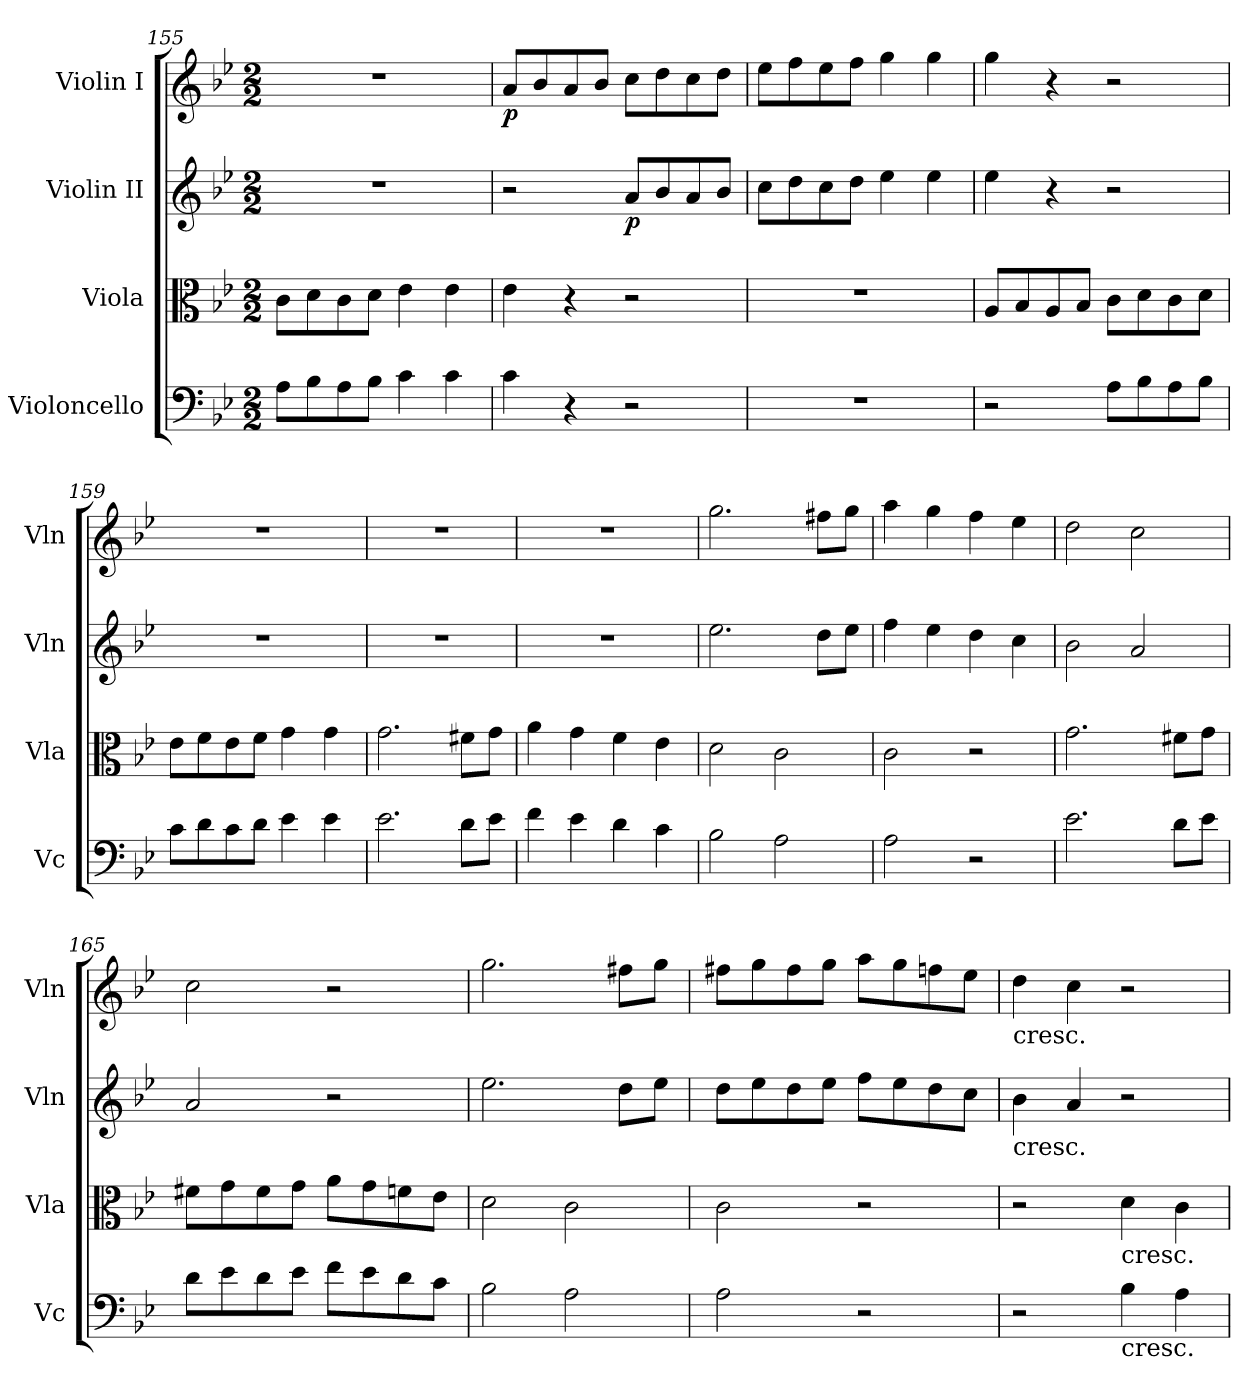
**kern	**kern	**kern	**dynam	**kern	**dynam
*part4	*part3	*part2	*part2	*part1	*part1
*staff4	*staff3	*staff2	*staff2	*staff1	*staff1
*I"Violoncello	*I"Viola	*I"Violin II	*	*I"Violin I	*
*I'Vc	*I'Vla	*I'Vln	*	*I'Vln	*
!!LO:PB:g=z
*clefF4	*clefC3	*clefG2	*	*clefG2	*
*k[b-e-]	*k[b-e-]	*k[b-e-]	*	*k[b-e-]	*
*B-:	*B-:	*B-:	*	*B-:	*
*M2/2	*M2/2	*M2/2	*	*M2/2	*
=155	=155	=155	=155	=155	=155
8A\L	8c\L	1r	.	1r	.
8B-\	8d\	.	.	.	.
8A\	8c\	.	.	.	.
8B-\J	8d\J	.	.	.	.
4c\	4e-\	.	.	.	.
4c\	4e-\	.	.	.	.
=156	=156	=156	=156	=156	=156
!	!	!	!	!	!LO:DY:b
4c\	4e-\	2r	.	8a/L	p
.	.	.	.	8b-/	.
4r	4r	.	.	8a/	.
.	.	.	.	8b-/J	.
!	!	!	!LO:DY:b	!	!
2r	2r	8a/L	p	8cc\L	.
.	.	8b-/	.	8dd\	.
.	.	8a/	.	8cc\	.
.	.	8b-/J	.	8dd\J	.
=157	=157	=157	=157	=157	=157
1r	1r	8cc\L	.	8ee-\L	.
.	.	8dd\	.	8ff\	.
.	.	8cc\	.	8ee-\	.
.	.	8dd\J	.	8ff\J	.
.	.	4ee-\	.	4gg\	.
.	.	4ee-\	.	4gg\	.
=158	=158	=158	=158	=158	=158
2r	8A/L	4ee-\	.	4gg\	.
.	8B-/	.	.	.	.
.	8A/	4r	.	4r	.
.	8B-/J	.	.	.	.
8A\L	8c\L	2r	.	2r	.
8B-\	8d\	.	.	.	.
8A\	8c\	.	.	.	.
8B-\J	8d\J	.	.	.	.
!!LO:PB:g=z
=159	=159	=159	=159	=159	=159
8c\L	8e-\L	1r	.	1r	.
8d\	8f\	.	.	.	.
8c\	8e-\	.	.	.	.
8d\J	8f\J	.	.	.	.
4e-\	4g\	.	.	.	.
4e-\	4g\	.	.	.	.
=160	=160	=160	=160	=160	=160
2.e-\	2.g\	1r	.	1r	.
8d\L	8f#X\L	.	.	.	.
8e-\J	8g\J	.	.	.	.
=161	=161	=161	=161	=161	=161
4f\	4a\	1r	.	1r	.
4e-\	4g\	.	.	.	.
4d\	4f\	.	.	.	.
4c\	4e-\	.	.	.	.
=162	=162	=162	=162	=162	=162
2B-\	2d\	2.ee-\	.	2.gg\	.
2A\	2c\	.	.	.	.
.	.	8dd\L	.	8ff#X\L	.
.	.	8ee-\J	.	8gg\J	.
=163	=163	=163	=163	=163	=163
2A\	2c\	4ff\	.	4aa\	.
.	.	4ee-\	.	4gg\	.
2r	2r	4dd\	.	4ff\	.
.	.	4cc\	.	4ee-\	.
!!LO:LB:g=z
=164	=164	=164	=164	=164	=164
2.e-\	2.g\	2b-\	.	2dd\	.
.	.	2a/	.	2cc\	.
8d\L	8f#X\L	.	.	.	.
8e-\J	8g\J	.	.	.	.
=165	=165	=165	=165	=165	=165
8d\L	8f#X\L	2a/	.	2cc\	.
8e-\	8g\	.	.	.	.
8d\	8f#\	.	.	.	.
8e-\J	8g\J	.	.	.	.
8f\L	8a\L	2r	.	2r	.
8e-\	8g\	.	.	.	.
8d\	8fn\	.	.	.	.
8c\J	8e-\J	.	.	.	.
=166	=166	=166	=166	=166	=166
2B-\	2d\	2.ee-\	.	2.gg\	.
2A\	2c\	.	.	.	.
.	.	8dd\L	.	8ff#X\L	.
.	.	8ee-\J	.	8gg\J	.
!!LO:PB:g=z
=167	=167	=167	=167	=167	=167
2A\	2c\	8dd\L	.	8ff#X\L	.
.	.	8ee-\	.	8gg\	.
.	.	8dd\	.	8ff#\	.
.	.	8ee-\J	.	8gg\J	.
2r	2r	8ff\L	.	8aa\L	.
.	.	8ee-\	.	8gg\	.
.	.	8dd\	.	8ffn\	.
.	.	8cc\J	.	8ee-\J	.
!!LO:LB:g=z
=168	=168	=168	=168	=168	=168
!	!	!	!	!LO:TX:b:t=cresc.	!
!	!	!LO:TX:b:t=cresc.	!	!	!
2r	2r	4b-\	.	4dd\	.
.	.	4a/	.	4cc\	.
!	!LO:TX:b:t=cresc.	!	!	!	!
!LO:TX:b:t=cresc.	!	!	!	!	!
4B-\	4d\	2r	.	2r	.
4A\	4c\	.	.	.	.
=	=	=	=	=	=
*-	*-	*-	*-	*-	*-
